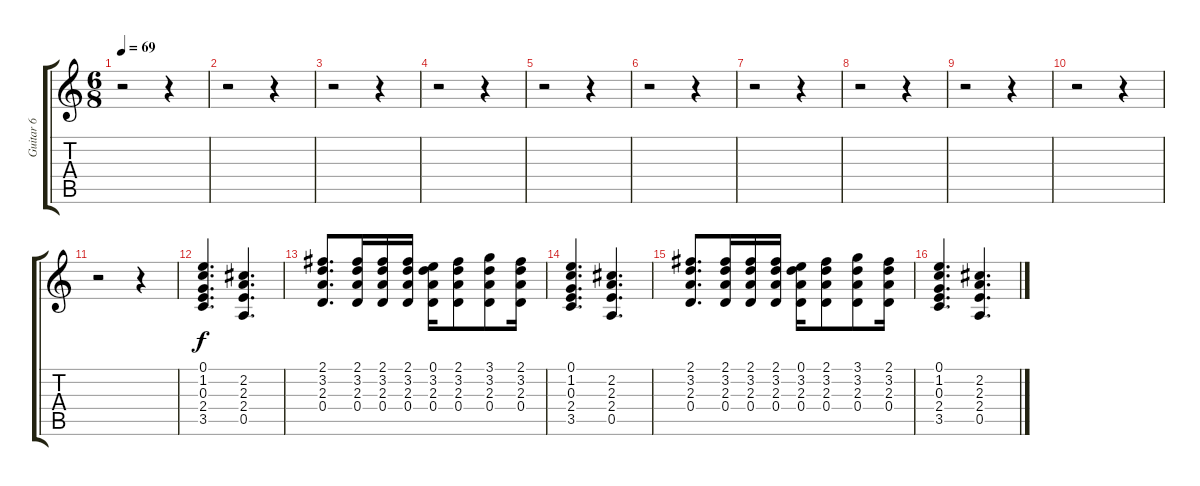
\track ("Guitar 6" "Guitar 6") {instrument electricguitarclean}
\staff {score tabs}
\tuning (E4 B3 G3 D3 A2 E2) {hide}
\ts (6 8)
\tempo 69
\clef g2
\ks c
r.2{dy f} r.4 |
r.2 r.4 |
r.2 r.4 |
r.2 r.4 |
r.2 r.4 |
r.2 r.4 |
r.2 r.4 |
r.2 r.4 |
r.2 r.4 |
r.2 r.4 |
r.2 r.4 |
(0.1 1.2 0.3 2.4 3.5).4{d} (2.2 2.3 2.4 0.5).4{d} |
(2.1 3.2 2.3 0.4).8{d} (2.1 3.2 2.3 0.4).16 (2.1 3.2 2.3 0.4).16 (2.1 3.2 2.3 0.4).16 (0.1 3.2 2.3 0.4).16 (2.1 3.2 2.3 0.4).8 (3.1 3.2 2.3 0.4).8 (2.1 3.2 2.3 0.4).16 |
(0.1 1.2 0.3 2.4 3.5).4{d} (2.2 2.3 2.4 0.5).4{d} |
(2.1 3.2 2.3 0.4).8{d} (2.1 3.2 2.3 0.4).16 (2.1 3.2 2.3 0.4).16 (2.1 3.2 2.3 0.4).16 (0.1 3.2 2.3 0.4).16 (2.1 3.2 2.3 0.4).8 (3.1 3.2 2.3 0.4).8 (2.1 3.2 2.3 0.4).16 |
(0.1 1.2 0.3 2.4 3.5).4{d} (2.2 2.3 2.4 0.5).4{d}
